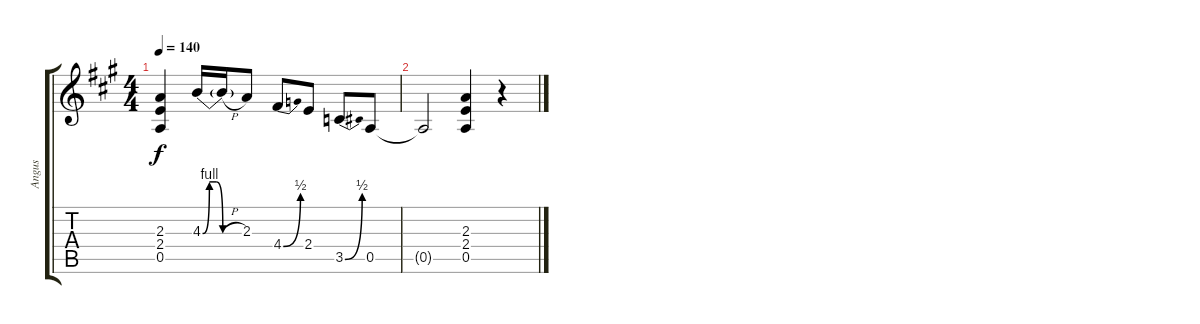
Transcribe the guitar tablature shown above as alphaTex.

\track ("Angus" "Angus") {instrument overdrivenguitar}
\staff {score tabs}
\tuning (E4 B3 G3 D3 A2 E2) {hide}
\ts (4 4)
\tempo 140
\clef g2
\ks a
(2.3{t} 2.4{t} 0.5{t}).4{dy f} 4.3{be (custom 0 0 10 4 20 4 30 0 60 0)}.16 4.3{h t}.16 2.3.8 4.4{be (bend 0 0 60 2)}.8 2.4.8 3.5{be (bend 0 0 60 2)}.8 0.5.8 |
0.5{t}.2 (2.3 2.4 0.5).4 r.4
